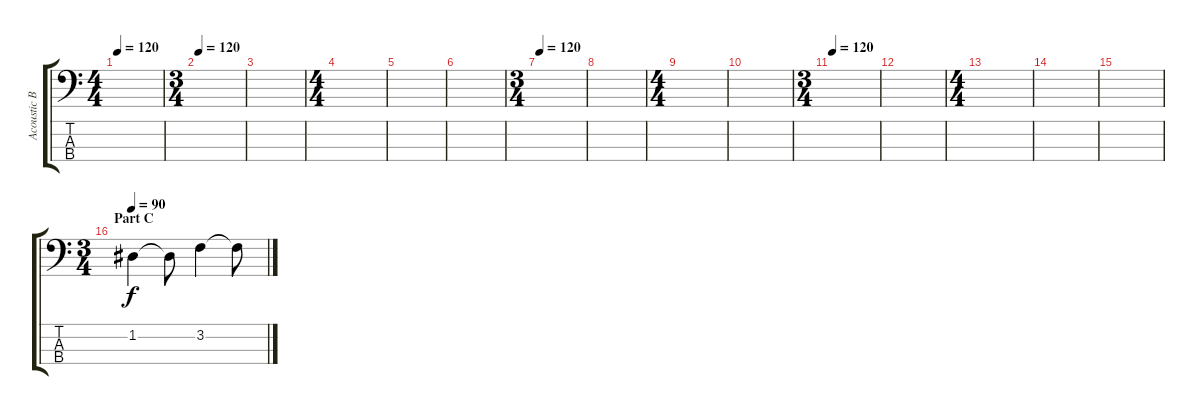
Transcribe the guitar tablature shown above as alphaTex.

\track ("Acoustic Bass -  Ken Wild" "Acoustic B") {instrument acousticbass}
\staff {score tabs}
\tuning (G2 D2 A1 E1) {hide}
\ts (4 4)
\tempo 120
\clef f4
\ks c
|
\ts (3 4)
\tempo 120
|
|
\ts (4 4)
|
|
|
\ts (3 4)
\tempo 120
|
|
\ts (4 4)
|
|
\ts (3 4)
\tempo 120
|
|
\ts (4 4)
|
|
|
\ts (3 4)
\section ("" "Part C")
\tempo 90
1.2.4 1.2{t}.8 3.2.4 3.2{t}.8
